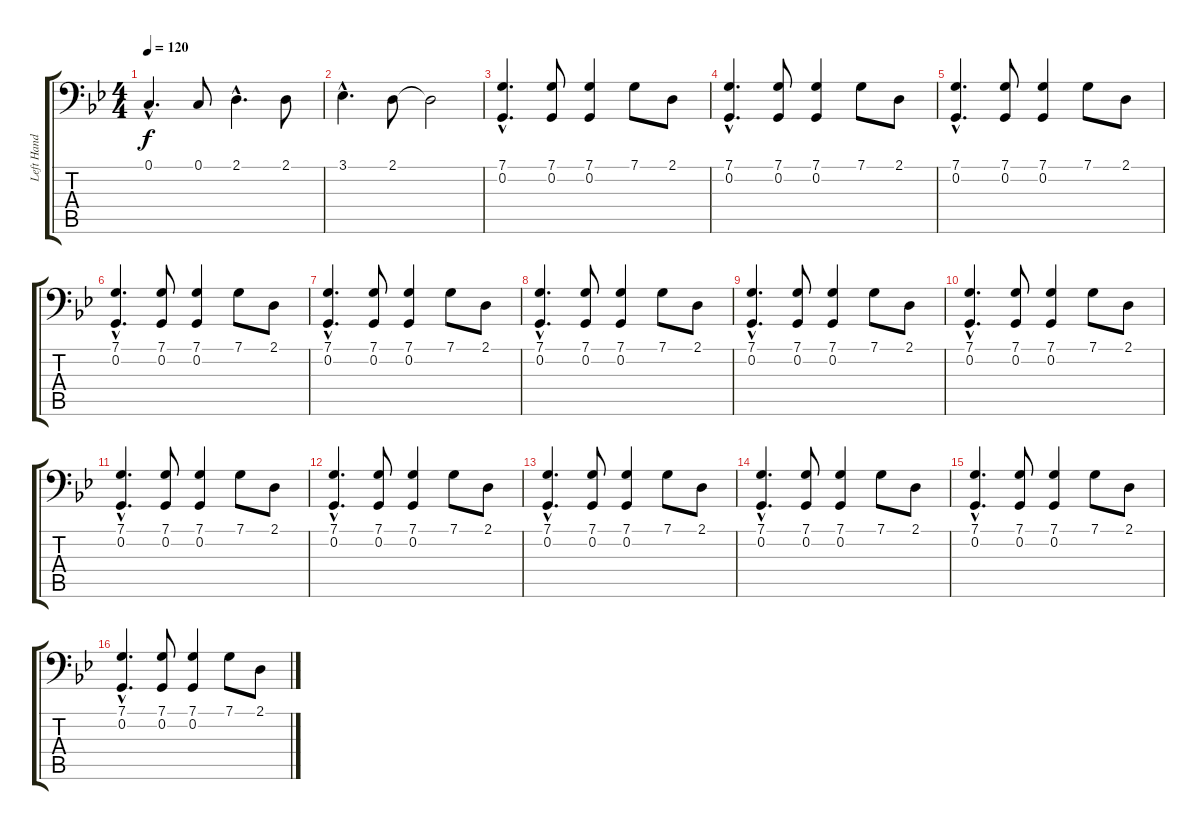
\track ("Left Hand" "Left Hand") {instrument electricgrandpiano}
\staff {score tabs}
\tuning (C3 G2 D2 A1 E1 B0) {hide}
\ts (4 4)
\tempo 120
\clef f4
\ks bb
0.1{hac}.4{d dy f} 0.1.8 2.1{hac}.4{d} 2.1.8 |
3.1{hac}.4{d} 2.1.8 2.1{t}.2 |
(7.1{hac} 0.2{hac}).4{d} (7.1 0.2).8 (7.1 0.2).4 7.1.8 2.1.8 |
(7.1{hac} 0.2{hac}).4{d} (7.1 0.2).8 (7.1 0.2).4 7.1.8 2.1.8 |
(7.1{hac} 0.2{hac}).4{d} (7.1 0.2).8 (7.1 0.2).4 7.1.8 2.1.8 |
(7.1{hac} 0.2{hac}).4{d} (7.1 0.2).8 (7.1 0.2).4 7.1.8 2.1.8 |
(7.1{hac} 0.2{hac}).4{d} (7.1 0.2).8 (7.1 0.2).4 7.1.8 2.1.8 |
(7.1{hac} 0.2{hac}).4{d} (7.1 0.2).8 (7.1 0.2).4 7.1.8 2.1.8 |
(7.1{hac} 0.2{hac}).4{d} (7.1 0.2).8 (7.1 0.2).4 7.1.8 2.1.8 |
(7.1{hac} 0.2{hac}).4{d} (7.1 0.2).8 (7.1 0.2).4 7.1.8 2.1.8 |
(7.1{hac} 0.2{hac}).4{d} (7.1 0.2).8 (7.1 0.2).4 7.1.8 2.1.8 |
(7.1{hac} 0.2{hac}).4{d} (7.1 0.2).8 (7.1 0.2).4 7.1.8 2.1.8 |
(7.1{hac} 0.2{hac}).4{d} (7.1 0.2).8 (7.1 0.2).4 7.1.8 2.1.8 |
(7.1{hac} 0.2{hac}).4{d} (7.1 0.2).8 (7.1 0.2).4 7.1.8 2.1.8 |
(7.1{hac} 0.2{hac}).4{d} (7.1 0.2).8 (7.1 0.2).4 7.1.8 2.1.8 |
(7.1{hac} 0.2{hac}).4{d} (7.1 0.2).8 (7.1 0.2).4 7.1.8 2.1.8
